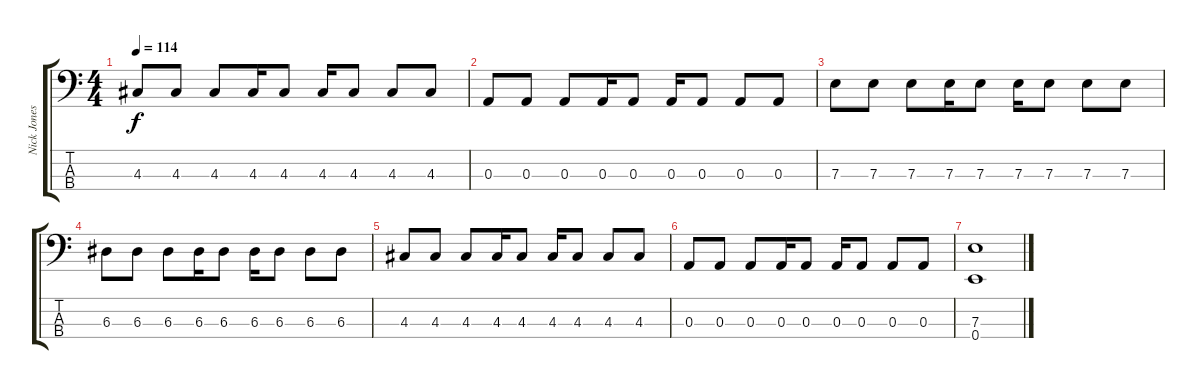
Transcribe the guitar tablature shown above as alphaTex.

\track ("Nick Jones" "Nick Jones") {instrument electricbassfinger}
\staff {score tabs}
\tuning (G2 D2 A1 E1) {hide}
\ts (4 4)
\tempo 114
\clef f4
\ks c
4.3.8{dy f} 4.3.8 4.3.8 4.3.16 4.3.8 4.3.16 4.3.8 4.3.8 4.3.8 |
0.3.8 0.3.8 0.3.8 0.3.16 0.3.8 0.3.16 0.3.8 0.3.8 0.3.8 |
7.3.8 7.3.8 7.3.8 7.3.16 7.3.8 7.3.16 7.3.8 7.3.8 7.3.8 |
6.3.8 6.3.8 6.3.8 6.3.16 6.3.8 6.3.16 6.3.8 6.3.8 6.3.8 |
4.3.8 4.3.8 4.3.8 4.3.16 4.3.8 4.3.16 4.3.8 4.3.8 4.3.8 |
0.3.8 0.3.8 0.3.8 0.3.16 0.3.8 0.3.16 0.3.8 0.3.8 0.3.8 |
(7.3 0.4).1
